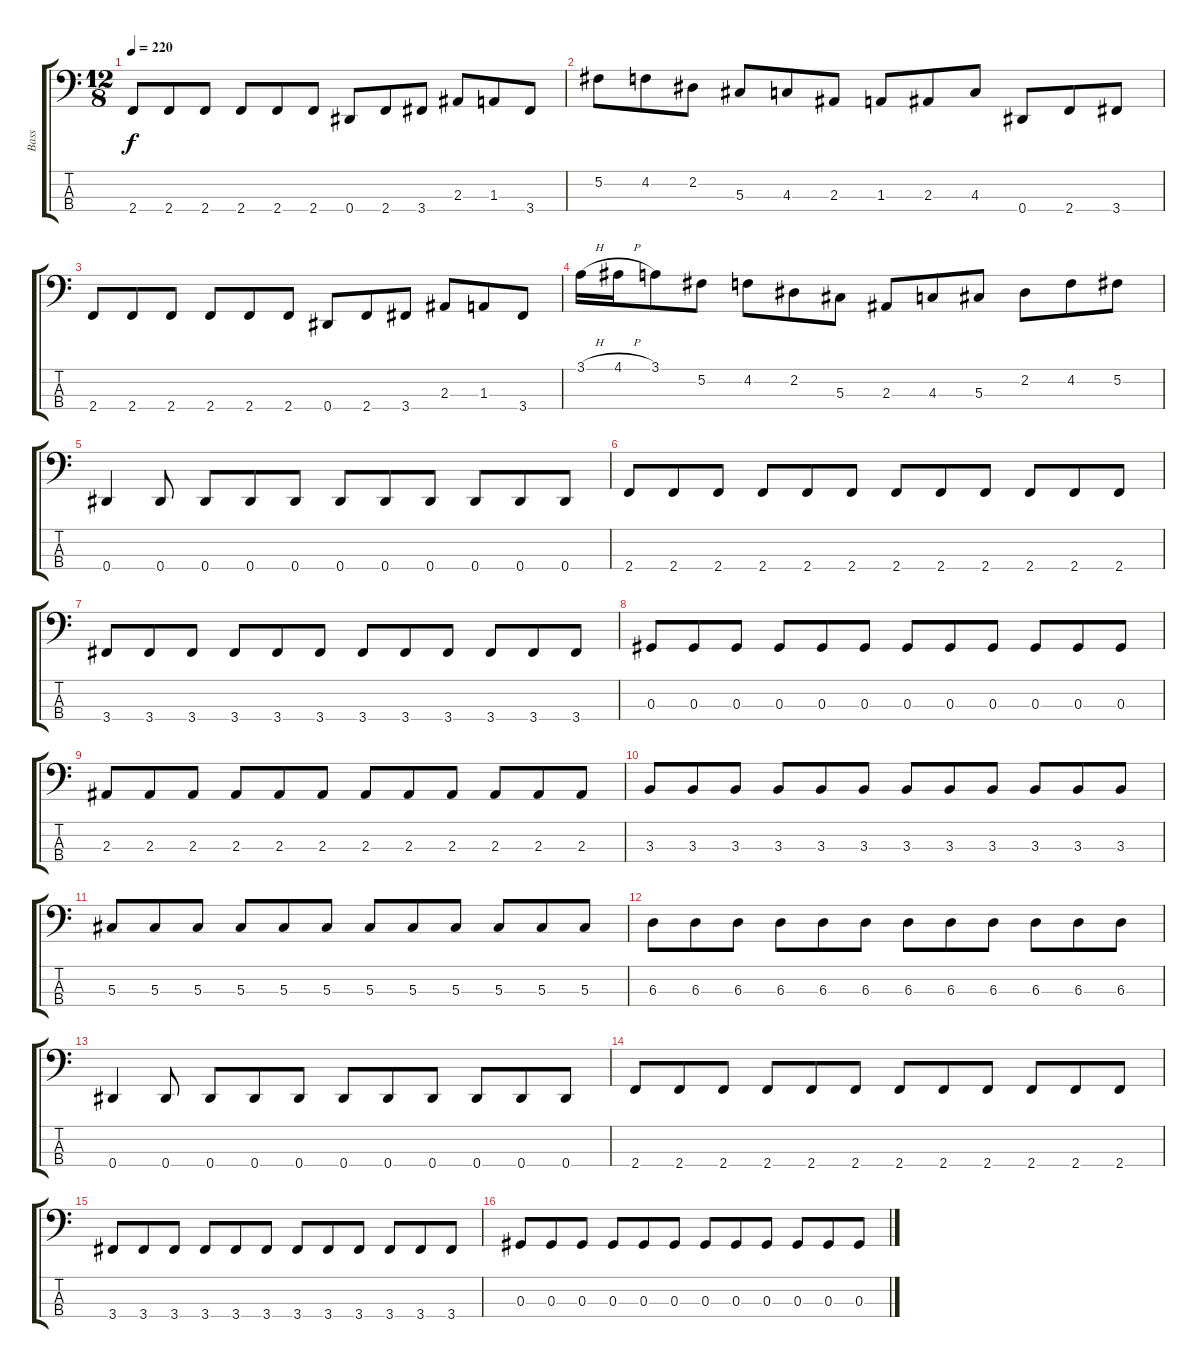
\track ("Bass" "Bass") {instrument electricbasspick}
\staff {score tabs}
\tuning (Gb2 Db2 Ab1 Eb1) {hide}
\ts (12 8)
\tempo 220
\clef f4
\ks c
2.4.8{dy f} 2.4.8 2.4.8 2.4.8 2.4.8 2.4.8 0.4.8 2.4.8 3.4.8 2.3.8 1.3.8 3.4.8 |
5.2.8 4.2.8 2.2.8 5.3.8 4.3.8 2.3.8 1.3.8 2.3.8 4.3.8 0.4.8 2.4.8 3.4.8 |
2.4.8 2.4.8 2.4.8 2.4.8 2.4.8 2.4.8 0.4.8 2.4.8 3.4.8 2.3.8 1.3.8 3.4.8 |
3.1{h}.16 4.1{h}.16 3.1.8 5.2.8 4.2.8 2.2.8 5.3.8 2.3.8 4.3.8 5.3.8 2.2.8 4.2.8 5.2.8 |
0.4.4 0.4.8 0.4.8 0.4.8 0.4.8 0.4.8 0.4.8 0.4.8 0.4.8 0.4.8 0.4.8 |
2.4.8 2.4.8 2.4.8 2.4.8 2.4.8 2.4.8 2.4.8 2.4.8 2.4.8 2.4.8 2.4.8 2.4.8 |
3.4.8 3.4.8 3.4.8 3.4.8 3.4.8 3.4.8 3.4.8 3.4.8 3.4.8 3.4.8 3.4.8 3.4.8 |
0.3.8 0.3.8 0.3.8 0.3.8 0.3.8 0.3.8 0.3.8 0.3.8 0.3.8 0.3.8 0.3.8 0.3.8 |
2.3.8 2.3.8 2.3.8 2.3.8 2.3.8 2.3.8 2.3.8 2.3.8 2.3.8 2.3.8 2.3.8 2.3.8 |
3.3.8 3.3.8 3.3.8 3.3.8 3.3.8 3.3.8 3.3.8 3.3.8 3.3.8 3.3.8 3.3.8 3.3.8 |
5.3.8 5.3.8 5.3.8 5.3.8 5.3.8 5.3.8 5.3.8 5.3.8 5.3.8 5.3.8 5.3.8 5.3.8 |
6.3.8 6.3.8 6.3.8 6.3.8 6.3.8 6.3.8 6.3.8 6.3.8 6.3.8 6.3.8 6.3.8 6.3.8 |
0.4.4 0.4.8 0.4.8 0.4.8 0.4.8 0.4.8 0.4.8 0.4.8 0.4.8 0.4.8 0.4.8 |
2.4.8 2.4.8 2.4.8 2.4.8 2.4.8 2.4.8 2.4.8 2.4.8 2.4.8 2.4.8 2.4.8 2.4.8 |
3.4.8 3.4.8 3.4.8 3.4.8 3.4.8 3.4.8 3.4.8 3.4.8 3.4.8 3.4.8 3.4.8 3.4.8 |
0.3.8 0.3.8 0.3.8 0.3.8 0.3.8 0.3.8 0.3.8 0.3.8 0.3.8 0.3.8 0.3.8 0.3.8
